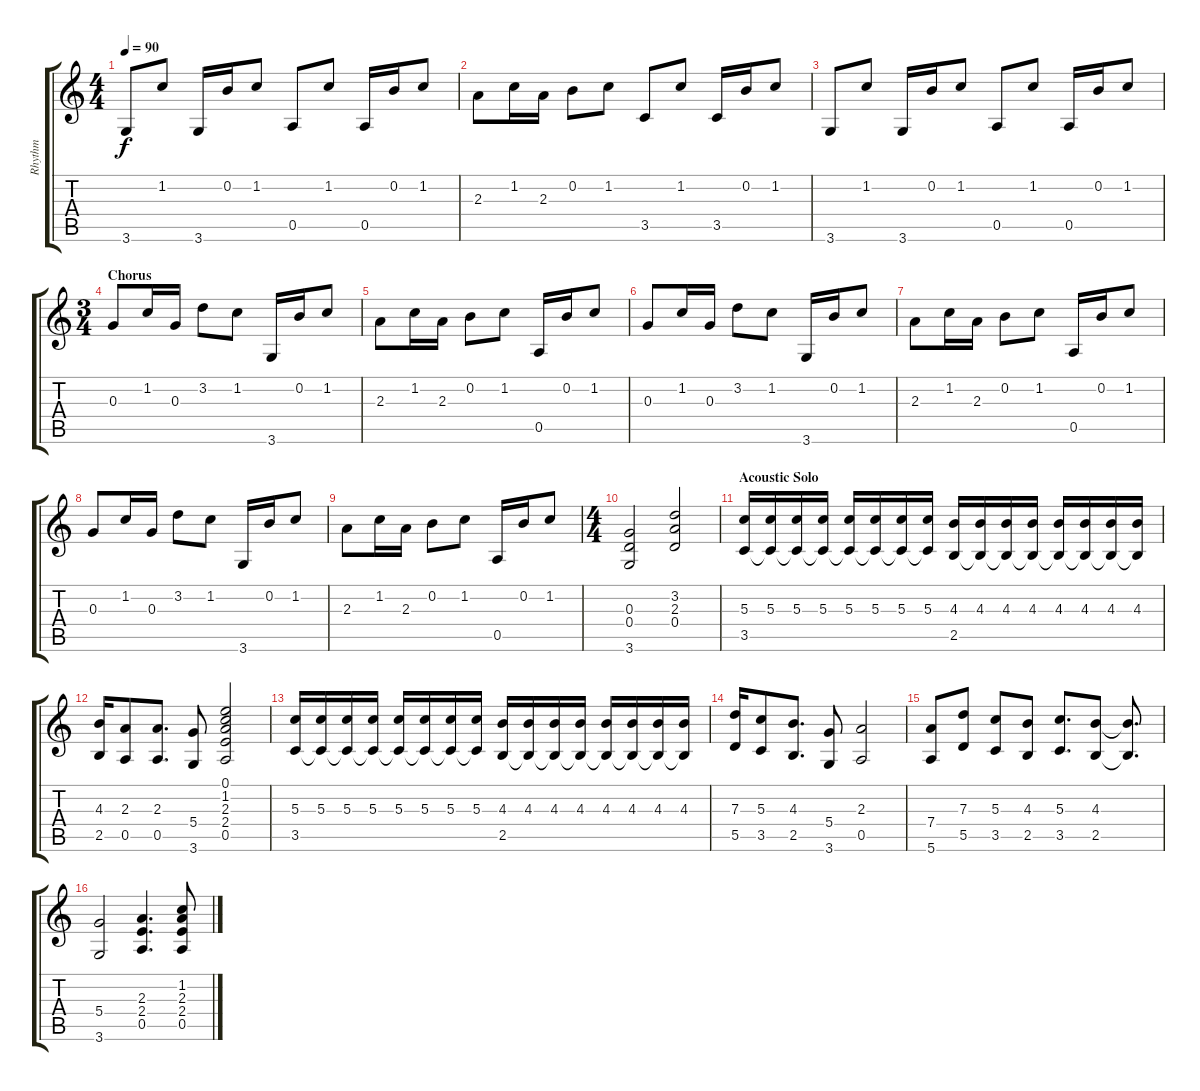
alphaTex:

\track ("Rhythm" "Rhythm") {instrument acousticguitarnylon}
\staff {score tabs}
\tuning (E4 B3 G3 D3 A2 E2) {hide}
\ts (4 4)
\tempo 90
\clef g2
\ks c
3.6.8{dy f} 1.2.8 3.6.16 0.2.16 1.2.8 0.5.8 1.2.8 0.5.16 0.2.16 1.2.8 |
2.3.8 1.2.16 2.3.16 0.2.8 1.2.8 3.5.8 1.2.8 3.5.16 0.2.16 1.2.8 |
3.6.8 1.2.8 3.6.16 0.2.16 1.2.8 0.5.8 1.2.8 0.5.16 0.2.16 1.2.8 |
\ts (3 4)
\section ("" "Chorus")
0.3.8 1.2.16 0.3.16 3.2.8 1.2.8 3.6.16 0.2.16 1.2.8 |
2.3.8 1.2.16 2.3.16 0.2.8 1.2.8 0.5.16 0.2.16 1.2.8 |
0.3.8 1.2.16 0.3.16 3.2.8 1.2.8 3.6.16 0.2.16 1.2.8 |
2.3.8 1.2.16 2.3.16 0.2.8 1.2.8 0.5.16 0.2.16 1.2.8 |
0.3.8 1.2.16 0.3.16 3.2.8 1.2.8 3.6.16 0.2.16 1.2.8 |
2.3.8 1.2.16 2.3.16 0.2.8 1.2.8 0.5.16 0.2.16 1.2.8 |
\ts (4 4)
(0.3 0.4 3.6).2 (3.2 2.3 0.4).2 |
\section ("" "Acoustic Solo")
(5.3 3.5).16 (5.3 3.5{t}).16 (5.3 3.5{t}).16 (5.3 3.5{t}).16 (5.3 3.5{t}).16 (5.3 3.5{t}).16 (5.3 3.5{t}).16 (5.3 3.5{t}).16 (4.3 2.5).16 (4.3 2.5{t}).16 (4.3 2.5{t}).16 (4.3 2.5{t}).16 (4.3 2.5{t}).16 (4.3 2.5{t}).16 (4.3 2.5{t}).16 (4.3 2.5{t}).16 |
(4.3 2.5).16 (2.3 0.5).8 (2.3 0.5).8{d} (5.4 3.6).8 (0.1 1.2 2.3 2.4 0.5).2 |
(5.3 3.5).16 (5.3 3.5{t}).16 (5.3 3.5{t}).16 (5.3 3.5{t}).16 (5.3 3.5{t}).16 (5.3 3.5{t}).16 (5.3 3.5{t}).16 (5.3 3.5{t}).16 (4.3 2.5).16 (4.3 2.5{t}).16 (4.3 2.5{t}).16 (4.3 2.5{t}).16 (4.3 2.5{t}).16 (4.3 2.5{t}).16 (4.3 2.5{t}).16 (4.3 2.5{t}).16 |
(7.3 5.5).16 (5.3 3.5).8 (4.3 2.5).8{d} (5.4 3.6).8 (2.3 0.5).2 |
(7.4 5.6).8 (7.3 5.5).8 (5.3 3.5).8 (4.3 2.5).8 (5.3 3.5).8{d} (4.3 2.5).8 (4.3{t} 2.5{t}).8{d} |
(5.4 3.6).2 (2.3 2.4 0.5).4{d} (1.2 2.3 2.4 0.5).8
